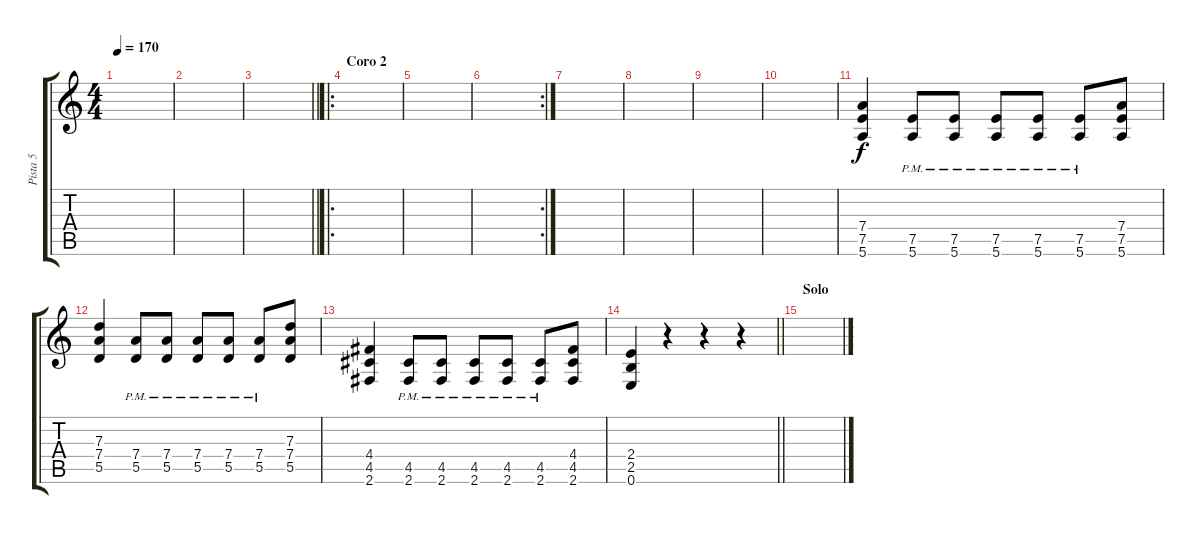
\track ("Pista 5" "Pista 5") {instrument distortionguitar}
\staff {score tabs}
\tuning (E4 B3 G3 D3 A2 E2) {hide}
\ts (4 4)
\tempo 170
\clef g2
\ks c
|
|
\barLineRight lightlight
|
\ro
\section ("" "Coro 2")
|
|
\rc 2
|
|
|
|
|
(7.4 7.5 5.6).4 (7.5{pm} 5.6).8 (7.5{pm} 5.6).8 (7.5{pm} 5.6).8 (7.5{pm} 5.6).8 (7.5{pm} 5.6).8 (7.4 7.5 5.6).8 |
(7.3 7.4 5.5).4 (7.4{pm} 5.5{pm}).8 (7.4{pm} 5.5{pm}).8 (7.4{pm} 5.5{pm}).8 (7.4{pm} 5.5{pm}).8 (7.4{pm} 5.5).8 (7.3 7.4 5.5).8 |
(4.4 4.5 2.6).4 (4.5{pm} 2.6{pm}).8 (4.5{pm} 2.6{pm}).8 (4.5{pm} 2.6{pm}).8 (4.5{pm} 2.6{pm}).8 (4.5{pm} 2.6).8 (4.4 4.5 2.6).8 |
\barLineRight lightlight
(2.4 2.5 0.6).4 r.4 r.4 r.4 |
\section ("" "Solo")
